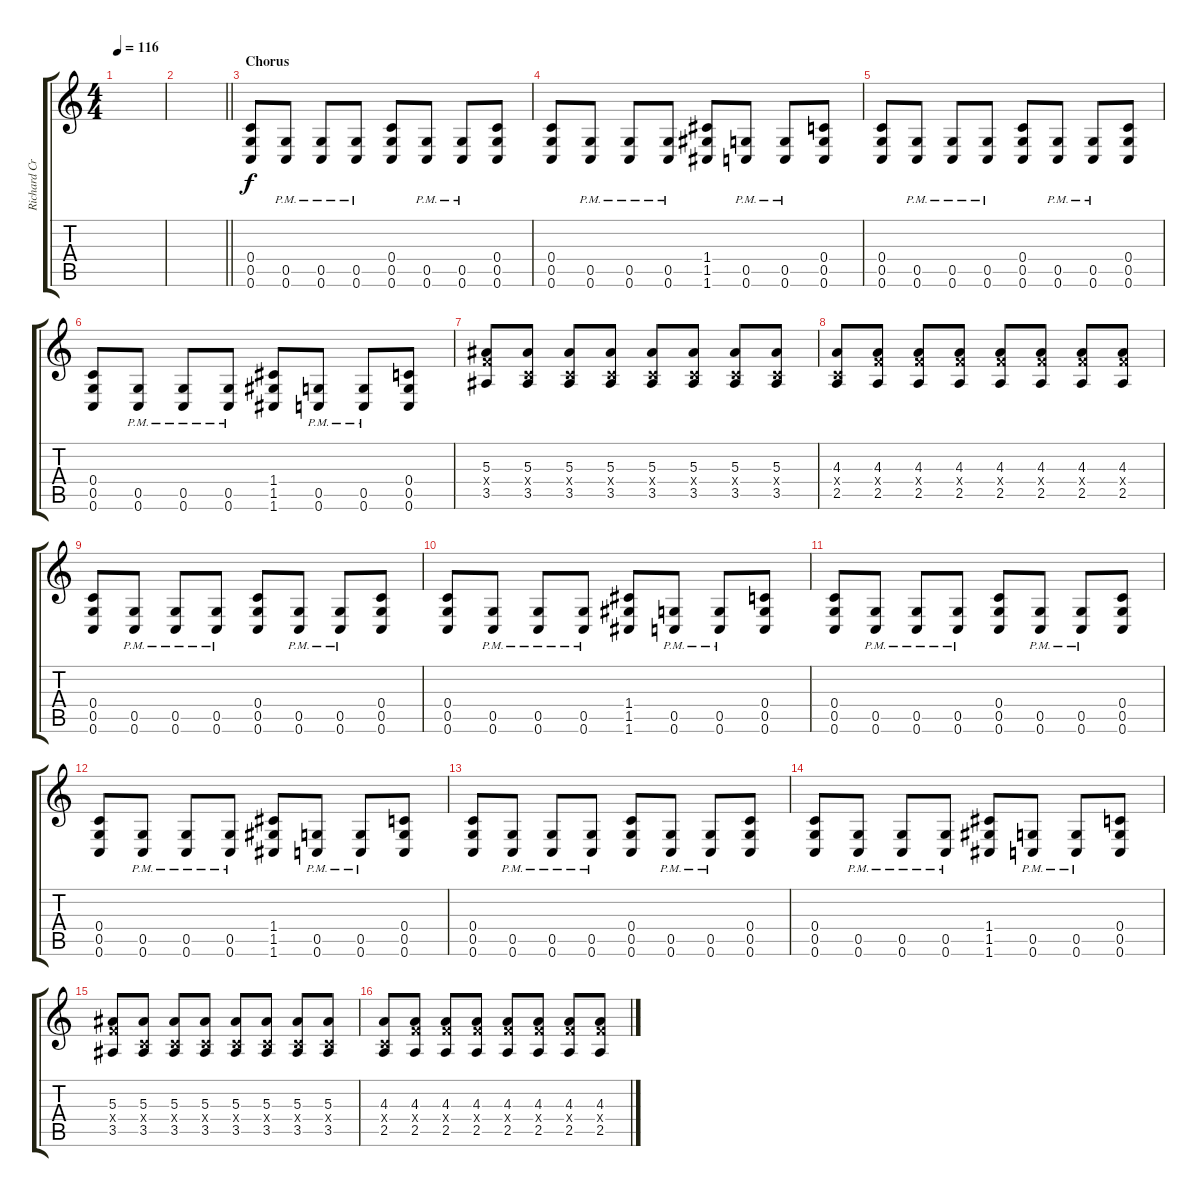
\track ("Richard Cruspe" "Richard Cr") {instrument distortionguitar}
\staff {score tabs}
\tuning (D4 A3 F3 C3 G2 C2) {hide}
\ts (4 4)
\tempo 116
\clef g2
\ks c
|
\barLineRight lightlight
|
\section ("" "Chorus")
(0.4 0.5 0.6).8{volume 13 instrument distortionguitar} (0.5{pm} 0.6).8 (0.5{pm} 0.6).8 (0.5{pm} 0.6).8 (0.4 0.5 0.6).8 (0.5{pm} 0.6).8 (0.5{pm} 0.6).8 (0.4 0.5 0.6).8 |
(0.4 0.5 0.6).8 (0.5{pm} 0.6).8 (0.5{pm} 0.6).8 (0.5{pm} 0.6).8 (1.4 1.5 1.6).8 (0.5{pm} 0.6).8 (0.5{pm} 0.6).8 (0.4 0.5 0.6).8 |
(0.4 0.5 0.6).8 (0.5{pm} 0.6).8 (0.5{pm} 0.6).8 (0.5{pm} 0.6).8 (0.4 0.5 0.6).8 (0.5{pm} 0.6).8 (0.5{pm} 0.6).8 (0.4 0.5 0.6).8 |
(0.4 0.5 0.6).8 (0.5{pm} 0.6).8 (0.5{pm} 0.6).8 (0.5{pm} 0.6).8 (1.4 1.5 1.6).8 (0.5{pm} 0.6).8 (0.5{pm} 0.6).8 (0.4 0.5 0.6).8 |
(5.3 5.4{x} 3.5).8 (5.3 0.4{x} 3.5).8 (5.3 0.4{x} 3.5).8 (5.3 0.4{x} 3.5).8 (5.3 0.4{x} 3.5).8 (5.3 0.4{x} 3.5).8 (5.3 0.4{x} 3.5).8 (5.3 0.4{x} 3.5).8 |
(4.3 0.4{x} 2.5).8 (4.3 5.4{x} 2.5).8 (4.3 5.4{x} 2.5).8 (4.3 5.4{x} 2.5).8 (4.3 5.4{x} 2.5).8 (4.3 5.4{x} 2.5).8 (4.3 5.4{x} 2.5).8 (4.3 5.4{x} 2.5).8 |
(0.4 0.5 0.6).8 (0.5{pm} 0.6).8 (0.5{pm} 0.6).8 (0.5{pm} 0.6).8 (0.4 0.5 0.6).8 (0.5{pm} 0.6).8 (0.5{pm} 0.6).8 (0.4 0.5 0.6).8 |
(0.4 0.5 0.6).8 (0.5{pm} 0.6).8 (0.5{pm} 0.6).8 (0.5{pm} 0.6).8 (1.4 1.5 1.6).8 (0.5{pm} 0.6).8 (0.5{pm} 0.6).8 (0.4 0.5 0.6).8 |
(0.4 0.5 0.6).8 (0.5{pm} 0.6).8 (0.5{pm} 0.6).8 (0.5{pm} 0.6).8 (0.4 0.5 0.6).8 (0.5{pm} 0.6).8 (0.5{pm} 0.6).8 (0.4 0.5 0.6).8 |
(0.4 0.5 0.6).8 (0.5{pm} 0.6).8 (0.5{pm} 0.6).8 (0.5{pm} 0.6).8 (1.4 1.5 1.6).8 (0.5{pm} 0.6).8 (0.5{pm} 0.6).8 (0.4 0.5 0.6).8 |
(0.4 0.5 0.6).8 (0.5{pm} 0.6).8 (0.5{pm} 0.6).8 (0.5{pm} 0.6).8 (0.4 0.5 0.6).8 (0.5{pm} 0.6).8 (0.5{pm} 0.6).8 (0.4 0.5 0.6).8 |
(0.4 0.5 0.6).8 (0.5{pm} 0.6).8 (0.5{pm} 0.6).8 (0.5{pm} 0.6).8 (1.4 1.5 1.6).8 (0.5{pm} 0.6).8 (0.5{pm} 0.6).8 (0.4 0.5 0.6).8 |
(5.3 5.4{x} 3.5).8 (5.3 0.4{x} 3.5).8 (5.3 0.4{x} 3.5).8 (5.3 0.4{x} 3.5).8 (5.3 0.4{x} 3.5).8 (5.3 0.4{x} 3.5).8 (5.3 0.4{x} 3.5).8 (5.3 0.4{x} 3.5).8 |
(4.3 0.4{x} 2.5).8 (4.3 5.4{x} 2.5).8 (4.3 5.4{x} 2.5).8 (4.3 5.4{x} 2.5).8 (4.3 5.4{x} 2.5).8 (4.3 5.4{x} 2.5).8 (4.3 5.4{x} 2.5).8 (4.3 5.4{x} 2.5).8
